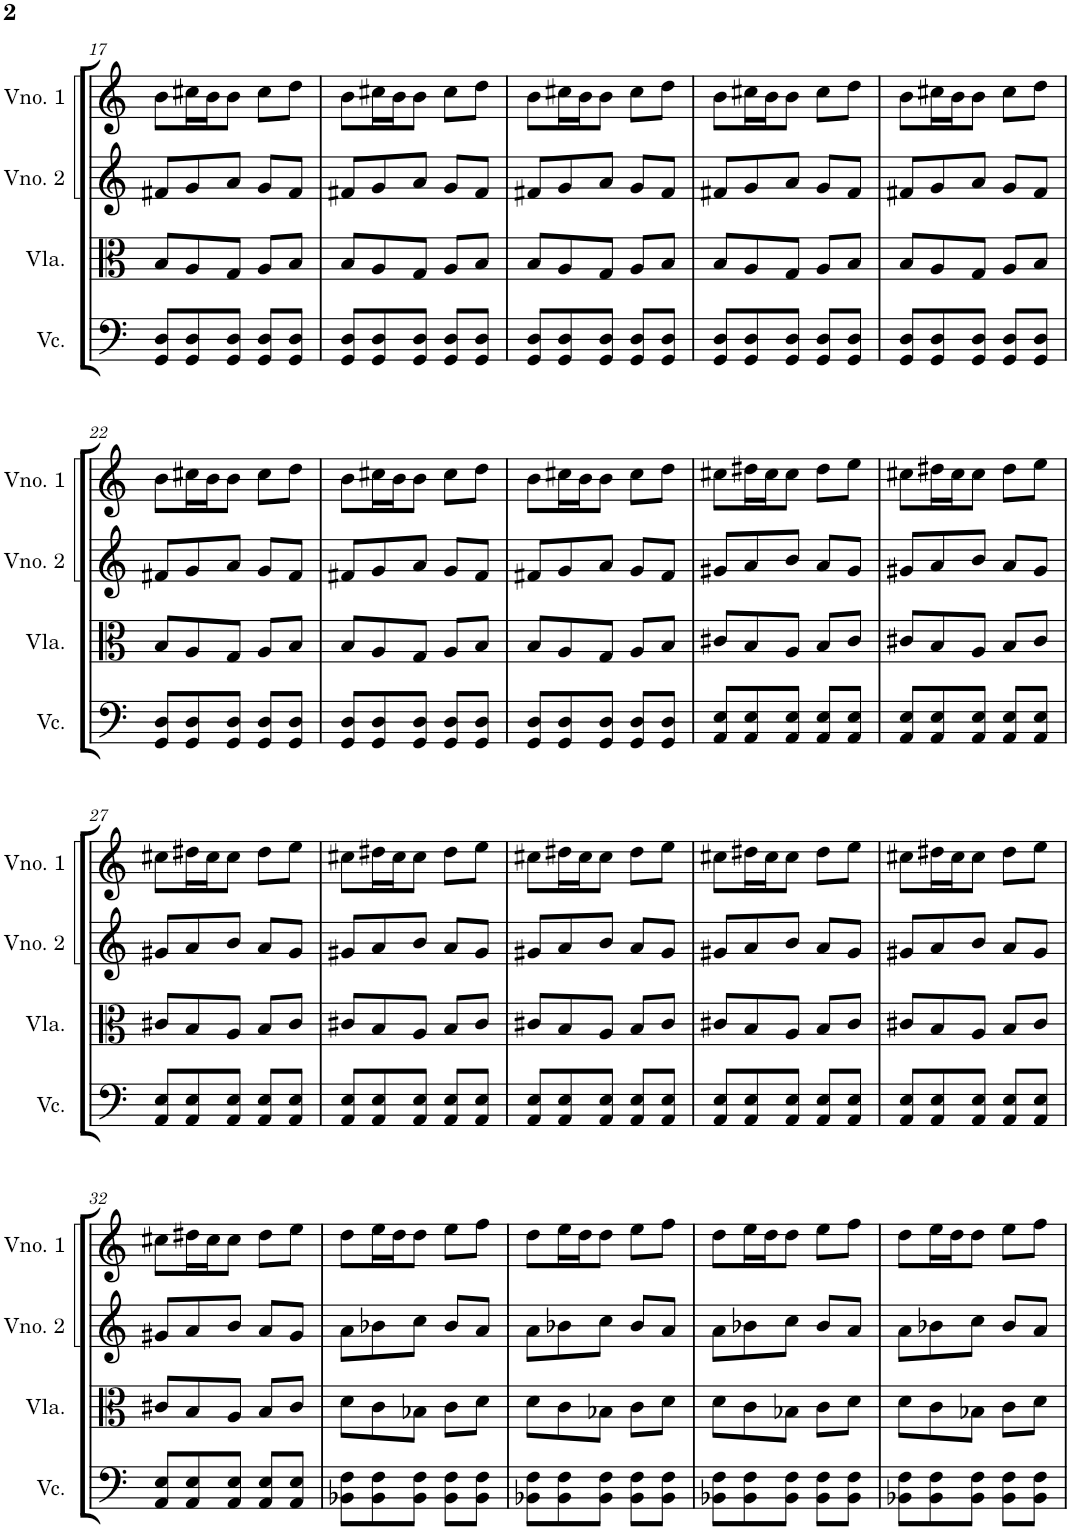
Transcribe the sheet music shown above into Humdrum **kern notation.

**kern	**kern	**kern	**kern
*part4	*part3	*part2	*part1
*staff4	*staff3	*staff2	*staff1
*I"Violoncelo	*I"Viola	*I"Violino 2	*I"Violino 1
*I'Vc.	*I'Vla.	*I'Vno. 2	*I'Vno. 1
!!LO:PB:g=z
*clefF4	*clefC3	*clefG2	*clefG2
*k[]	*k[]	*k[]	*k[]
*M5/8	*M5/8	*M5/8	*M5/8
=17	=17	=17	=17
8GG/ 8D/L	8B/L	8f#X/L	8b\L
8GG/ 8D/	8A/	8g/	16cc#X\L
.	.	.	16b\J
8GG/ 8D/J	8G/J	8a/J	8b\J
8GG/ 8D/L	8A/L	8g/L	8cc#\L
8GG/ 8D/J	8B/J	8f#/J	8dd\J
=18	=18	=18	=18
8GG/ 8D/L	8B/L	8f#X/L	8b\L
8GG/ 8D/	8A/	8g/	16cc#X\L
.	.	.	16b\J
8GG/ 8D/J	8G/J	8a/J	8b\J
8GG/ 8D/L	8A/L	8g/L	8cc#\L
8GG/ 8D/J	8B/J	8f#/J	8dd\J
=19	=19	=19	=19
8GG/ 8D/L	8B/L	8f#X/L	8b\L
8GG/ 8D/	8A/	8g/	16cc#X\L
.	.	.	16b\J
8GG/ 8D/J	8G/J	8a/J	8b\J
8GG/ 8D/L	8A/L	8g/L	8cc#\L
8GG/ 8D/J	8B/J	8f#/J	8dd\J
=20	=20	=20	=20
8GG/ 8D/L	8B/L	8f#X/L	8b\L
8GG/ 8D/	8A/	8g/	16cc#X\L
.	.	.	16b\J
8GG/ 8D/J	8G/J	8a/J	8b\J
8GG/ 8D/L	8A/L	8g/L	8cc#\L
8GG/ 8D/J	8B/J	8f#/J	8dd\J
=21	=21	=21	=21
8GG/ 8D/L	8B/L	8f#X/L	8b\L
8GG/ 8D/	8A/	8g/	16cc#X\L
.	.	.	16b\J
8GG/ 8D/J	8G/J	8a/J	8b\J
8GG/ 8D/L	8A/L	8g/L	8cc#\L
8GG/ 8D/J	8B/J	8f#/J	8dd\J
!!LO:LB:g=z
=22	=22	=22	=22
8GG/ 8D/L	8B/L	8f#X/L	8b\L
8GG/ 8D/	8A/	8g/	16cc#X\L
.	.	.	16b\J
8GG/ 8D/J	8G/J	8a/J	8b\J
8GG/ 8D/L	8A/L	8g/L	8cc#\L
8GG/ 8D/J	8B/J	8f#/J	8dd\J
=23	=23	=23	=23
8GG/ 8D/L	8B/L	8f#X/L	8b\L
8GG/ 8D/	8A/	8g/	16cc#X\L
.	.	.	16b\J
8GG/ 8D/J	8G/J	8a/J	8b\J
8GG/ 8D/L	8A/L	8g/L	8cc#\L
8GG/ 8D/J	8B/J	8f#/J	8dd\J
=24	=24	=24	=24
8GG/ 8D/L	8B/L	8f#X/L	8b\L
8GG/ 8D/	8A/	8g/	16cc#X\L
.	.	.	16b\J
8GG/ 8D/J	8G/J	8a/J	8b\J
8GG/ 8D/L	8A/L	8g/L	8cc#\L
8GG/ 8D/J	8B/J	8f#/J	8dd\J
=25	=25	=25	=25
8AA/ 8E/L	8c#X/L	8g#X/L	8cc#X\L
8AA/ 8E/	8B/	8a/	16dd#X\L
.	.	.	16cc#\J
8AA/ 8E/J	8A/J	8b/J	8cc#\J
8AA/ 8E/L	8B/L	8a/L	8dd#\L
8AA/ 8E/J	8c#/J	8g#/J	8ee\J
=26	=26	=26	=26
8AA/ 8E/L	8c#X/L	8g#X/L	8cc#X\L
8AA/ 8E/	8B/	8a/	16dd#X\L
.	.	.	16cc#\J
8AA/ 8E/J	8A/J	8b/J	8cc#\J
8AA/ 8E/L	8B/L	8a/L	8dd#\L
8AA/ 8E/J	8c#/J	8g#/J	8ee\J
!!LO:LB:g=z
=27	=27	=27	=27
8AA/ 8E/L	8c#X/L	8g#X/L	8cc#X\L
8AA/ 8E/	8B/	8a/	16dd#X\L
.	.	.	16cc#\J
8AA/ 8E/J	8A/J	8b/J	8cc#\J
8AA/ 8E/L	8B/L	8a/L	8dd#\L
8AA/ 8E/J	8c#/J	8g#/J	8ee\J
=28	=28	=28	=28
8AA/ 8E/L	8c#X/L	8g#X/L	8cc#X\L
8AA/ 8E/	8B/	8a/	16dd#X\L
.	.	.	16cc#\J
8AA/ 8E/J	8A/J	8b/J	8cc#\J
8AA/ 8E/L	8B/L	8a/L	8dd#\L
8AA/ 8E/J	8c#/J	8g#/J	8ee\J
=29	=29	=29	=29
8AA/ 8E/L	8c#X/L	8g#X/L	8cc#X\L
8AA/ 8E/	8B/	8a/	16dd#X\L
.	.	.	16cc#\J
8AA/ 8E/J	8A/J	8b/J	8cc#\J
8AA/ 8E/L	8B/L	8a/L	8dd#\L
8AA/ 8E/J	8c#/J	8g#/J	8ee\J
=30	=30	=30	=30
8AA/ 8E/L	8c#X/L	8g#X/L	8cc#X\L
8AA/ 8E/	8B/	8a/	16dd#X\L
.	.	.	16cc#\J
8AA/ 8E/J	8A/J	8b/J	8cc#\J
8AA/ 8E/L	8B/L	8a/L	8dd#\L
8AA/ 8E/J	8c#/J	8g#/J	8ee\J
=31	=31	=31	=31
8AA/ 8E/L	8c#X/L	8g#X/L	8cc#X\L
8AA/ 8E/	8B/	8a/	16dd#X\L
.	.	.	16cc#\J
8AA/ 8E/J	8A/J	8b/J	8cc#\J
8AA/ 8E/L	8B/L	8a/L	8dd#\L
8AA/ 8E/J	8c#/J	8g#/J	8ee\J
!!LO:LB:g=z
=32	=32	=32	=32
8AA/ 8E/L	8c#X/L	8g#X/L	8cc#X\L
8AA/ 8E/	8B/	8a/	16dd#X\L
.	.	.	16cc#\J
8AA/ 8E/J	8A/J	8b/J	8cc#\J
8AA/ 8E/L	8B/L	8a/L	8dd#\L
8AA/ 8E/J	8c#/J	8g#/J	8ee\J
=33	=33	=33	=33
8BB-X\ 8F\L	8d\L	8a\L	8dd\L
8BB-\ 8F\	8c\	8b-X\	16ee\L
.	.	.	16dd\J
8BB-\ 8F\J	8B-X\J	8cc\J	8dd\J
8BB-\ 8F\L	8c\L	8b-/L	8ee\L
8BB-\ 8F\J	8d\J	8a/J	8ff\J
=34	=34	=34	=34
8BB-X\ 8F\L	8d\L	8a\L	8dd\L
8BB-\ 8F\	8c\	8b-X\	16ee\L
.	.	.	16dd\J
8BB-\ 8F\J	8B-X\J	8cc\J	8dd\J
8BB-\ 8F\L	8c\L	8b-/L	8ee\L
8BB-\ 8F\J	8d\J	8a/J	8ff\J
=35	=35	=35	=35
8BB-X\ 8F\L	8d\L	8a\L	8dd\L
8BB-\ 8F\	8c\	8b-X\	16ee\L
.	.	.	16dd\J
8BB-\ 8F\J	8B-X\J	8cc\J	8dd\J
8BB-\ 8F\L	8c\L	8b-/L	8ee\L
8BB-\ 8F\J	8d\J	8a/J	8ff\J
=36	=36	=36	=36
8BB-X\ 8F\L	8d\L	8a\L	8dd\L
8BB-\ 8F\	8c\	8b-X\	16ee\L
.	.	.	16dd\J
8BB-\ 8F\J	8B-X\J	8cc\J	8dd\J
8BB-\ 8F\L	8c\L	8b-/L	8ee\L
8BB-\ 8F\J	8d\J	8a/J	8ff\J
=	=	=	=
*-	*-	*-	*-
